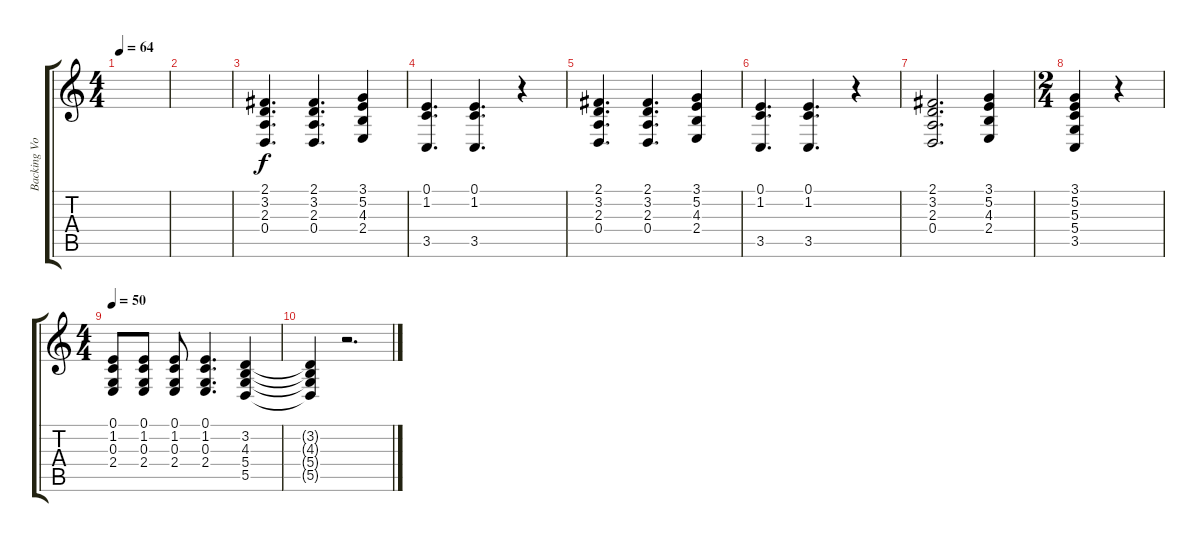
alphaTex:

\track ("Backing Vocals" "Backing Vo") {instrument choiraahs}
\staff {score tabs}
\tuning (E4 B3 G3 D3 A2 E2) {hide}
\ts (4 4)
\tempo 64
\clef g2
\ks c
|
|
(2.1 3.2 2.3 0.4).4{d} (2.1 3.2 2.3 0.4).4{d} (3.1 5.2 4.3 2.4).4 |
(0.1 1.2 3.5).4{d} (0.1 1.2 3.5).4{d} r.4 |
(2.1 3.2 2.3 0.4).4{d} (2.1 3.2 2.3 0.4).4{d} (3.1 5.2 4.3 2.4).4 |
(0.1 1.2 3.5).4{d} (0.1 1.2 3.5).4{d} r.4 |
(2.1 3.2 2.3 0.4).2{d} (3.1 5.2 4.3 2.4).4 |
\ts (2 4)
(3.1 5.2 5.3 5.4 3.5).4 r.4 |
\ts (4 4)
\tempo 50
(0.1 1.2 0.3 2.4).8 (0.1 1.2 0.3 2.4).8 (0.1 1.2 0.3 2.4).8 (0.1 1.2 0.3 2.4).4{d} (3.2 4.3 5.4 5.5).4 |
(3.2{t} 4.3{t} 5.4{t} 5.5{t}).4 r.2{d}
